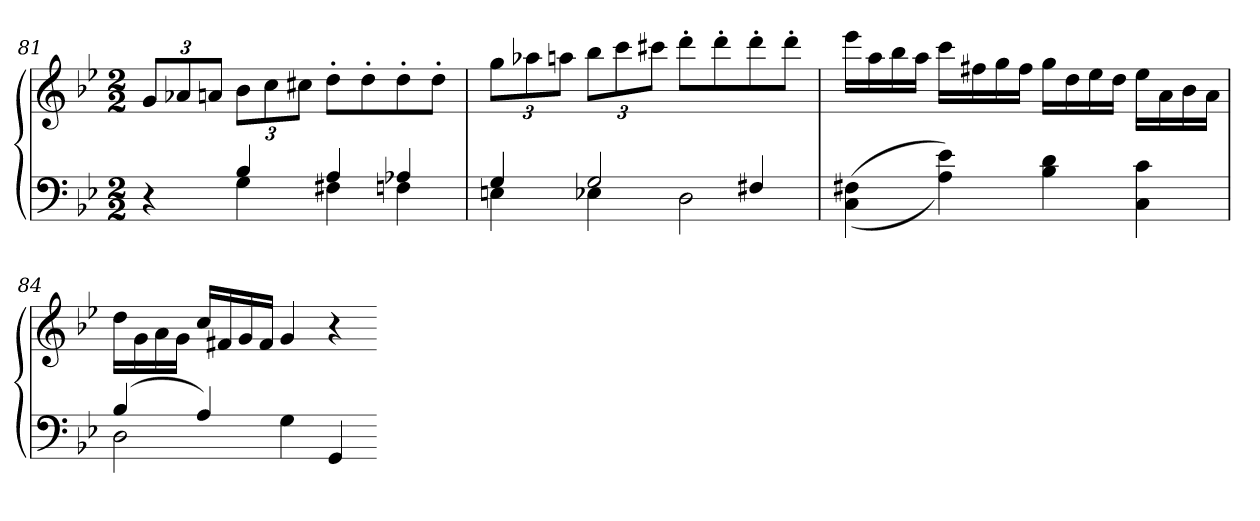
**kern	**kern
*part1	*part1
*staff2	*staff1
*clefF4	*clefG2
*k[b-e-]	*k[b-e-]
*g:	*g:
*M2/2	*M2/2
=81	=81
*^	*
4r	4ryy	12gL
.	.	12a-X
.	.	12anJ
4B-	4G	12b-L
.	.	12cc
.	.	12cc#XJ
4A	4F#X	8dd'L
.	.	8dd'
4A-X	4Fn	8dd'
.	.	8dd'J
=82	=82	=82
4G	4En	12ggL
.	.	12aa-X
.	.	12aanJ
2G	4E-X	12bb-L
.	.	12ccc
.	.	12ccc#XJ
.	2D	8ddd'L
.	.	8ddd'
4F#X	.	8ddd'
.	.	8ddd'J
*v	*v	*
=83	=83
(<(>4C 4F#X	16eee-LL
.	16aa
.	16bb-
.	16aaJJ
4A 4e-))	16cccLL
.	16ff#X
.	16gg
.	16ff#JJ
4B- 4d	16ggLL
.	16dd
.	16ee-
.	16ddJJ
4C 4c	16ee-LL
.	16a
.	16b-
.	16aJJ
=84	=84
*^	*
(4B-	2D	16ddLL
.	.	16g
.	.	16a
.	.	16gJJ
4A)	.	16ccLL
.	.	16f#X
.	.	16g
.	.	16f#JJ
4G	2ryy	4g
4GG	.	4r
*v	*v	*
=-	=-
*-	*-
